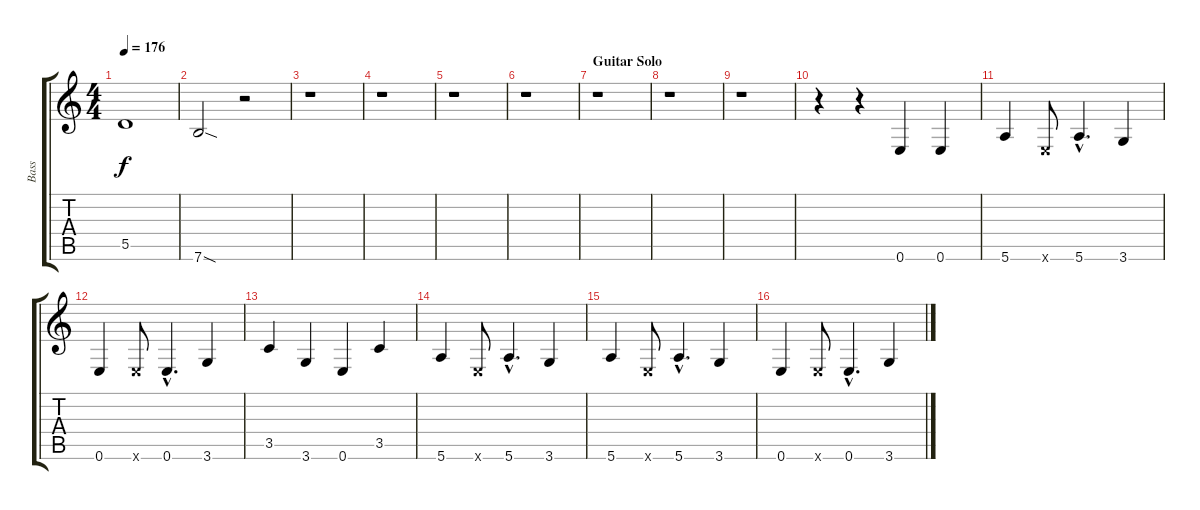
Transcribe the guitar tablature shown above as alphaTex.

\track ("Bass" "Bass") {instrument electricbasspick}
\staff {score tabs}
\tuning (E4 B3 G3 D3 A2 E2) {hide}
\ts (4 4)
\tempo 176
\clef g2
\ks c
5.5{t}.1{dy f} |
7.6{sod}.2 r.2 |
r.1 |
r.1 |
r.1 |
r.1 |
\section ("" "Guitar Solo")
r.1 |
r.1 |
r.1 |
r.4 r.4 0.6.4 0.6.4 |
5.6.4 0.6{x}.8 5.6{hac}.4{d} 3.6.4 |
0.6.4 0.6{x}.8 0.6{hac}.4{d} 3.6.4 |
3.5.4 3.6.4 0.6.4 3.5.4 |
5.6.4 0.6{x}.8 5.6{hac}.4{d} 3.6.4 |
5.6.4 0.6{x}.8 5.6{hac}.4{d} 3.6.4 |
0.6.4 0.6{x}.8 0.6{hac}.4{d} 3.6.4
